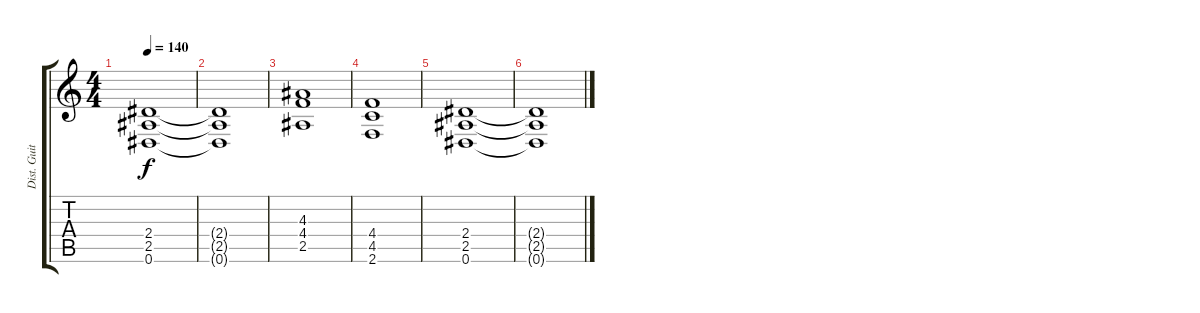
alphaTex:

\track ("Dist. Guitar 2" "Dist. Guit") {instrument distortionguitar}
\staff {score tabs}
\tuning (Eb4 Bb3 Gb3 Db3 Ab2 Eb2) {hide}
\ts (4 4)
\tempo 140
\clef g2
\ks c
(2.4 2.5 0.6).1{dy f} |
(2.4{t} 2.5{t} 0.6{t}).1 |
(4.3 4.4 2.5).1 |
(4.4 4.5 2.6).1 |
(2.4 2.5 0.6).1 |
(2.4{t} 2.5{t} 0.6{t}).1
